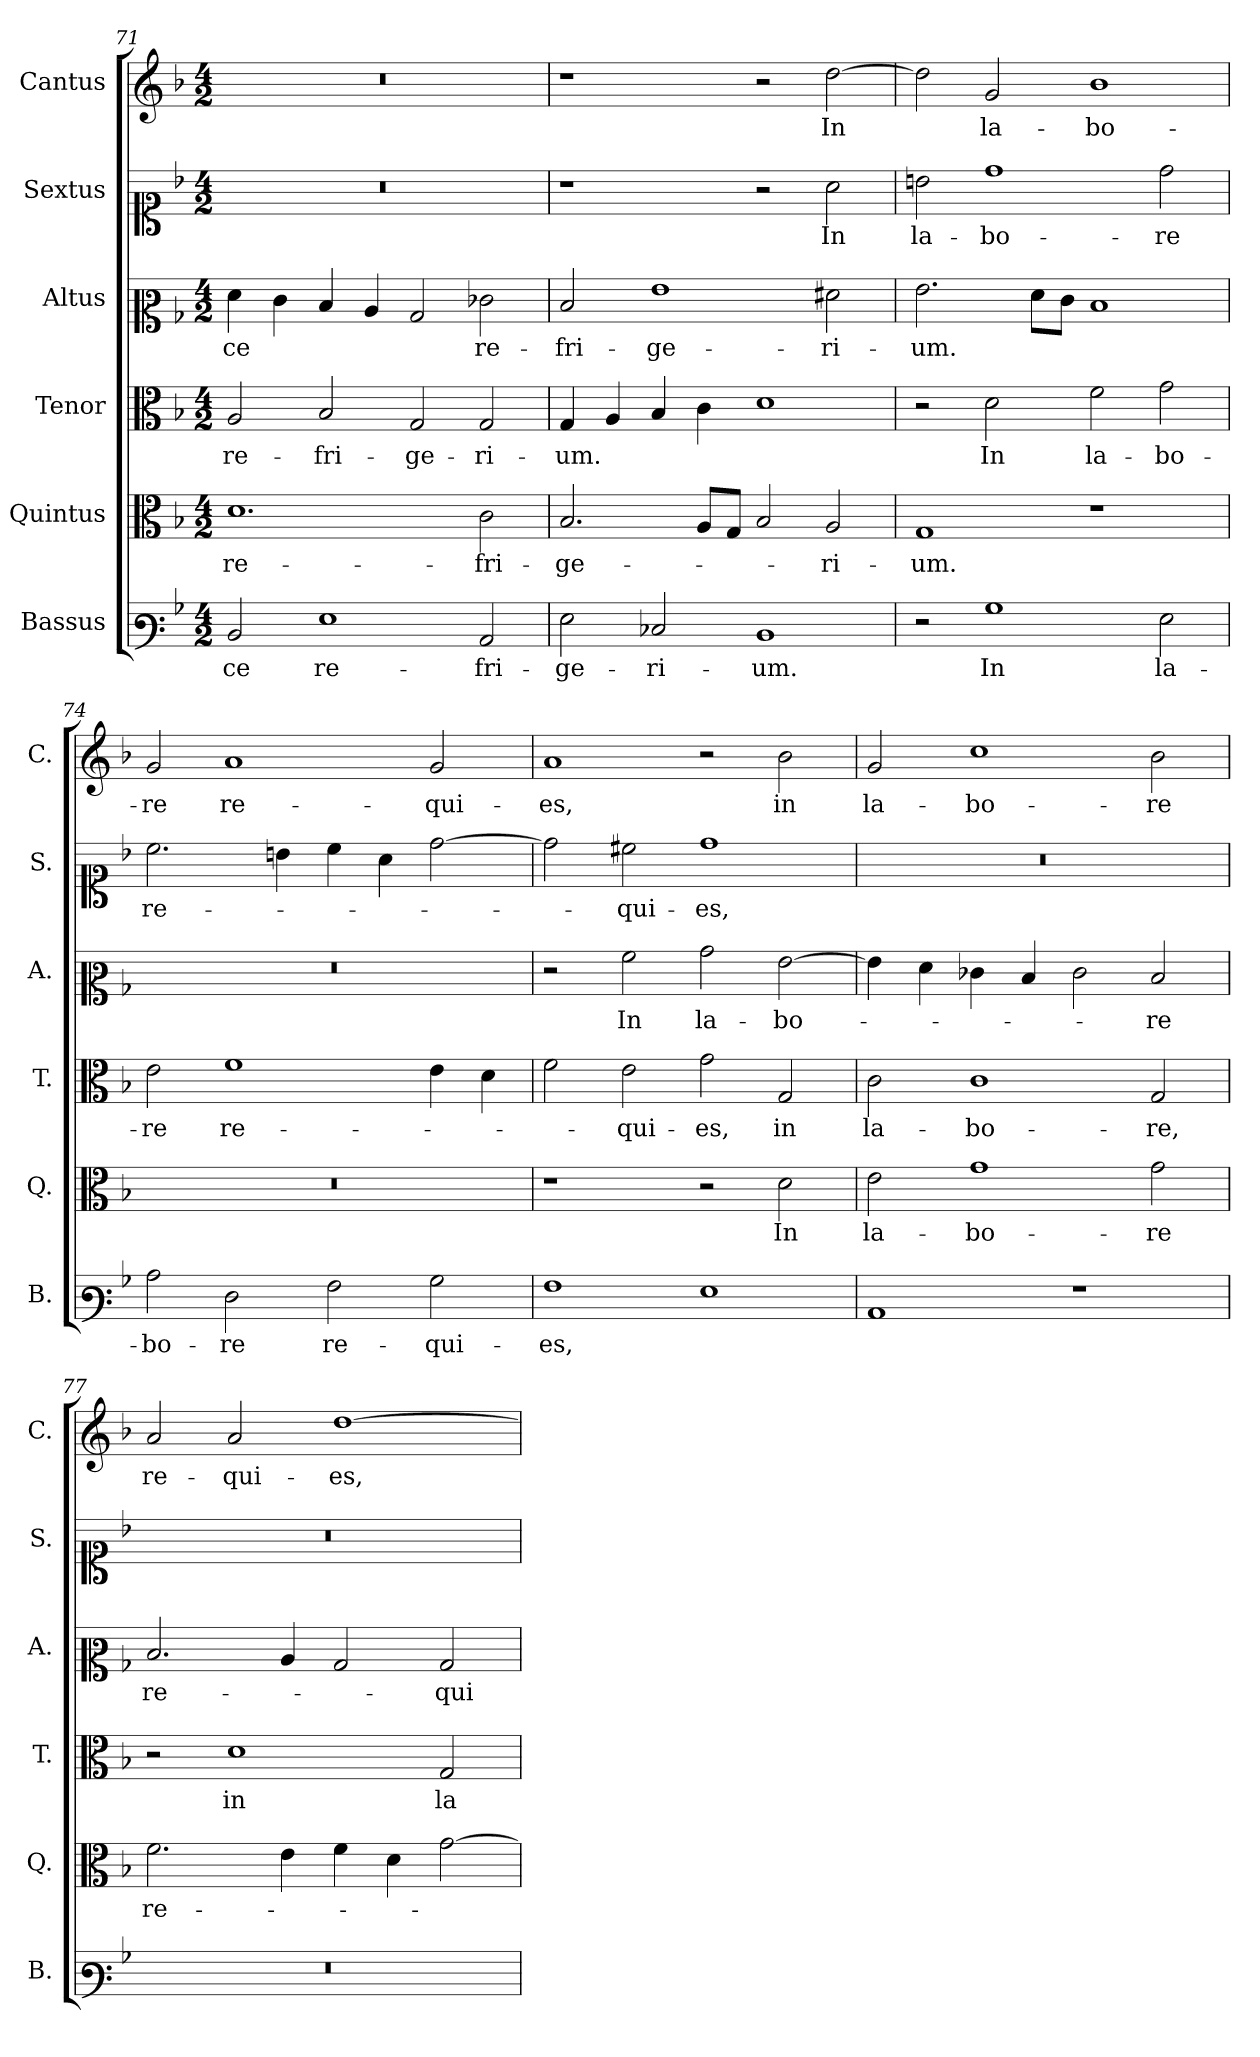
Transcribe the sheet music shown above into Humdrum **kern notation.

**kern	**text	**kern	**text	**kern	**text	**kern	**text	**kern	**text	**kern	**text
*part6	*part6	*part5	*part5	*part4	*part4	*part3	*part3	*part2	*part2	*part1	*part1
*staff6	*staff6	*staff5	*staff5	*staff4	*staff4	*staff3	*staff3	*staff2	*staff2	*staff1	*staff1
*I"Bassus	*	*I"Quintus	*	*I"Tenor	*	*I"Altus	*	*I"Sextus	*	*I"Cantus	*
*I'B.	*	*I'Q.	*	*I'T.	*	*I'A.	*	*I'S.	*	*I'C.	*
*clefF3	*	*clefC3	*	*clefC3	*	*clefC2	*	*clefC1	*	*clefG2	*
*k[b-]	*	*k[b-]	*	*k[b-]	*	*k[b-]	*	*k[b-]	*	*k[b-]	*
*M4/2	*	*M4/2	*	*M4/2	*	*M4/2	*	*M4/2	*	*M4/2	*
=71	=71	=71	=71	=71	=71	=71	=71	=71	=71	=71	=71
!	!	!	!	!	!	!	!	!LO:N:vis=1	!	!LO:N:vis=1	!
2D/	-ce	1.d	re-	2A/	re-	4f\	-ce	0r	.	0r	.
.	.	.	.	.	.	4e\	.	.	.	.	.
1G	re-	.	.	2B-/	-fri-	4d/	.	.	.	.	.
.	.	.	.	.	.	4c/	.	.	.	.	.
.	.	.	.	2G/	-ge-	2B-/	.	.	.	.	.
2C/	-fri-	2c\	fri-	2G/	-ri-	2e-X\	re-	.	.	.	.
=72	=72	=72	=72	=72	=72	=72	=72	=72	=72	=72	=72
2G\	-ge-	2.B-/	-ge-	4G/	-um.	2d/	-fri-	1r	.	1r	.
.	.	.	.	4A/	.	.	.	.	.	.	.
2E-X/	-ri-	.	.	4B-/	.	1g	-ge-	.	.	.	.
.	.	8A/L	.	4c\	.	.	.	.	.	.	.
.	.	8G/J	.	.	.	.	.	.	.	.	.
1D	-um.	2B-/	.	1d	.	.	.	2r	.	2r	.
.	.	2A/	-ri-	.	.	2f#X\	-ri-	2a\	In	[2dd\	In
=73	=73	=73	=73	=73	=73	=73	=73	=73	=73	=73	=73
2r	.	1G	-um.	2r	.	2.g\	-um.	2bn\	la-	2dd\]	.
1B-	In	.	.	2d\	In	.	.	1dd	-bo-	2g/	la-
.	.	.	.	.	.	8f\L	.	.	.	.	.
.	.	.	.	.	.	8e\J	.	.	.	.	.
.	.	1r	.	2f\	la-	1d	.	.	.	1b-	-bo-
2G\	la-	.	.	2g\	-bo-	.	.	2dd\	-re	.	.
=74	=74	=74	=74	=74	=74	=74	=74	=74	=74	=74	=74
!	!	!LO:N:vis=1	!	!	!	!LO:N:vis=1	!	!	!	!	!
2c\	-bo-	0r	.	2e\	-re	0r	.	2.cc\	re-	2g/	-re
2F\	-re	.	.	1f	re-	.	.	.	.	1a	re-
.	.	.	.	.	.	.	.	4bn\	.	.	.
2A\	re-	.	.	.	.	.	.	4cc\	.	.	.
.	.	.	.	.	.	.	.	4a\	.	.	.
2B-\	-qui-	.	.	4e\	.	.	.	[2dd\	.	2g/	-qui-
.	.	.	.	4d\	.	.	.	.	.	.	.
!!LO:LB:g=z
=75	=75	=75	=75	=75	=75	=75	=75	=75	=75	=75	=75
1A	-es,	1r	.	2f\	.	2r	.	2dd\]	.	1a	-es,
.	.	.	.	2e\	-qui-	2a\	In	2cc#X\	-qui-	.	.
1G	.	2r	.	2g\	-es,	2b-\	la-	1dd	-es,	2r	.
.	.	2d\	In	2G/	in	[2g\	-bo-	.	.	2b-\	in
=76	=76	=76	=76	=76	=76	=76	=76	=76	=76	=76	=76
!	!	!	!	!	!	!	!	!LO:N:vis=1	!	!	!
1C	.	2e\	la-	2c\	la-	4g\]	.	0r	.	2g/	la-
.	.	.	.	.	.	4f\	.	.	.	.	.
.	.	1g	-bo-	1c	-bo-	4e-X\	.	.	.	1cc	-bo-
.	.	.	.	.	.	4d/	.	.	.	.	.
1r	.	.	.	.	.	2e-\	.	.	.	.	.
.	.	2g\	-re	2G/	-re,	2d/	-re	.	.	2b-\	-re
!!LO:PB:g=z
=77	=77	=77	=77	=77	=77	=77	=77	=77	=77	=77	=77
!LO:N:vis=1	!	!	!	!	!	!	!	!LO:N:vis=1	!	!	!
0r	.	2.f\	re-	2r	.	2.d/	re-	0r	.	2a/	re-
.	.	.	.	1d	in	.	.	.	.	2a/	-qui-
.	.	4e\	.	.	.	4c/	.	.	.	.	.
.	.	4f\	.	.	.	2B-/	.	.	.	[1dd	-es,
.	.	4d\	.	.	.	.	.	.	.	.	.
.	.	[2g\	.	2G/	la-	2B-/	-qui-	.	.	.	.
=	=	=	=	=	=	=	=	=	=	=	=
*-	*-	*-	*-	*-	*-	*-	*-	*-	*-	*-	*-
